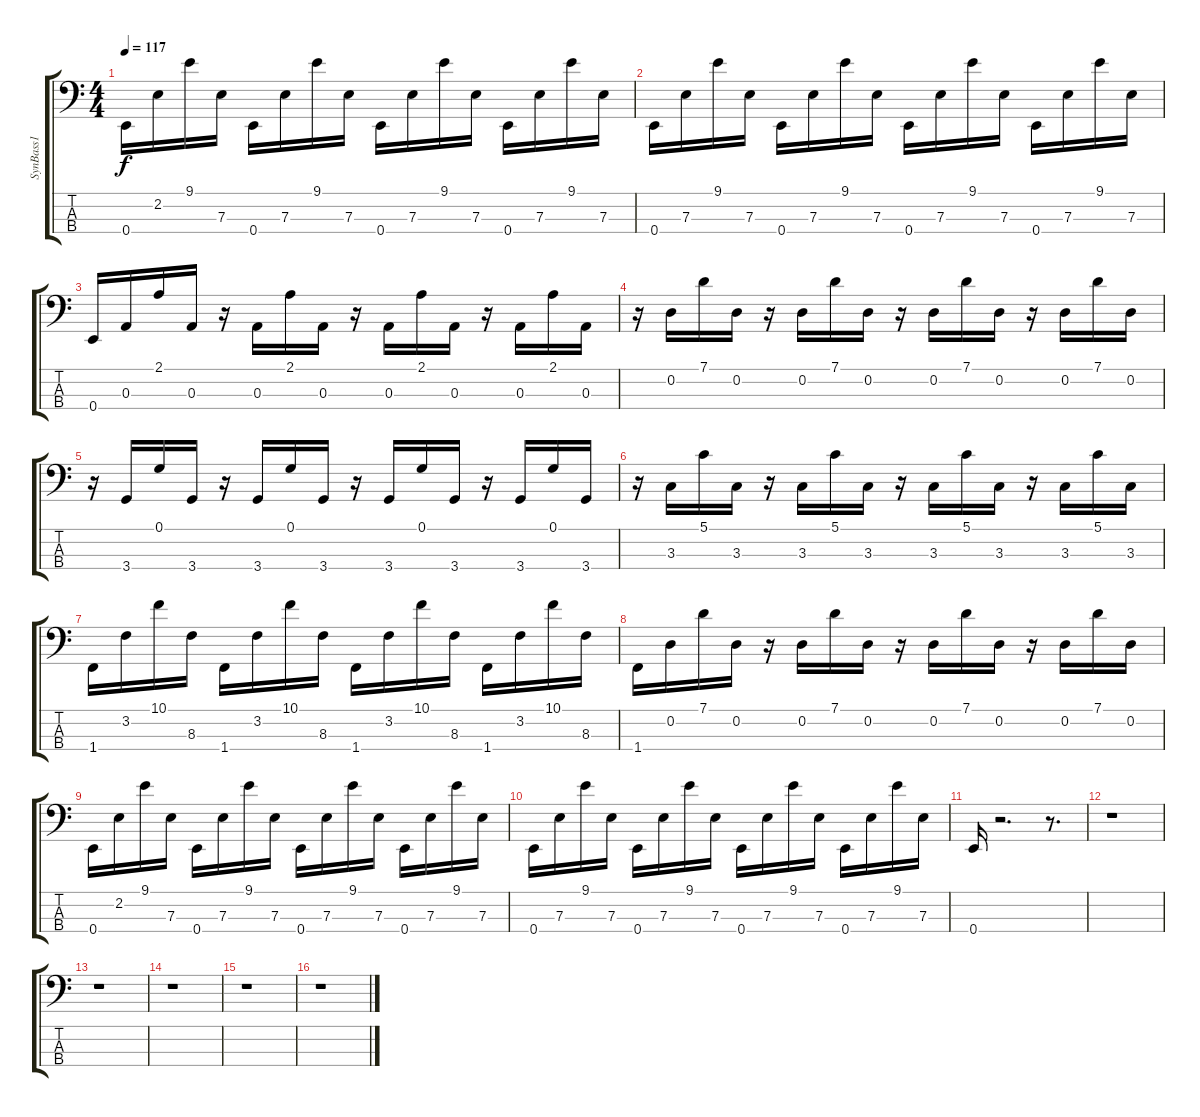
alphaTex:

\track ("SynBass1" "SynBass1") {instrument synthbass1}
\staff {score tabs}
\tuning (G2 D2 A1 E1) {hide}
\ts (4 4)
\tempo 117
\clef f4
\ks c
0.4.16{dy f} 2.2.16 9.1.16 7.3.16 0.4.16 7.3.16 9.1.16 7.3.16 0.4.16 7.3.16 9.1.16 7.3.16 0.4.16 7.3.16 9.1.16 7.3.16 |
0.4.16 7.3.16 9.1.16 7.3.16 0.4.16 7.3.16 9.1.16 7.3.16 0.4.16 7.3.16 9.1.16 7.3.16 0.4.16 7.3.16 9.1.16 7.3.16 |
0.4.16 0.3.16 2.1.16 0.3.16 r.16 0.3.16 2.1.16 0.3.16 r.16 0.3.16 2.1.16 0.3.16 r.16 0.3.16 2.1.16 0.3.16 |
r.16 0.2.16 7.1.16 0.2.16 r.16 0.2.16 7.1.16 0.2.16 r.16 0.2.16 7.1.16 0.2.16 r.16 0.2.16 7.1.16 0.2.16 |
r.16 3.4.16 0.1.16 3.4.16 r.16 3.4.16 0.1.16 3.4.16 r.16 3.4.16 0.1.16 3.4.16 r.16 3.4.16 0.1.16 3.4.16 |
r.16 3.3.16 5.1.16 3.3.16 r.16 3.3.16 5.1.16 3.3.16 r.16 3.3.16 5.1.16 3.3.16 r.16 3.3.16 5.1.16 3.3.16 |
1.4.16 3.2.16 10.1.16 8.3.16 1.4.16 3.2.16 10.1.16 8.3.16 1.4.16 3.2.16 10.1.16 8.3.16 1.4.16 3.2.16 10.1.16 8.3.16 |
1.4.16 0.2.16 7.1.16 0.2.16 r.16 0.2.16 7.1.16 0.2.16 r.16 0.2.16 7.1.16 0.2.16 r.16 0.2.16 7.1.16 0.2.16 |
0.4.16 2.2.16 9.1.16 7.3.16 0.4.16 7.3.16 9.1.16 7.3.16 0.4.16 7.3.16 9.1.16 7.3.16 0.4.16 7.3.16 9.1.16 7.3.16 |
0.4.16 7.3.16 9.1.16 7.3.16 0.4.16 7.3.16 9.1.16 7.3.16 0.4.16 7.3.16 9.1.16 7.3.16 0.4.16 7.3.16 9.1.16 7.3.16 |
0.4.16 r.2{d} r.8{d} |
r.1 |
r.1 |
r.1 |
r.1 |
r.1
